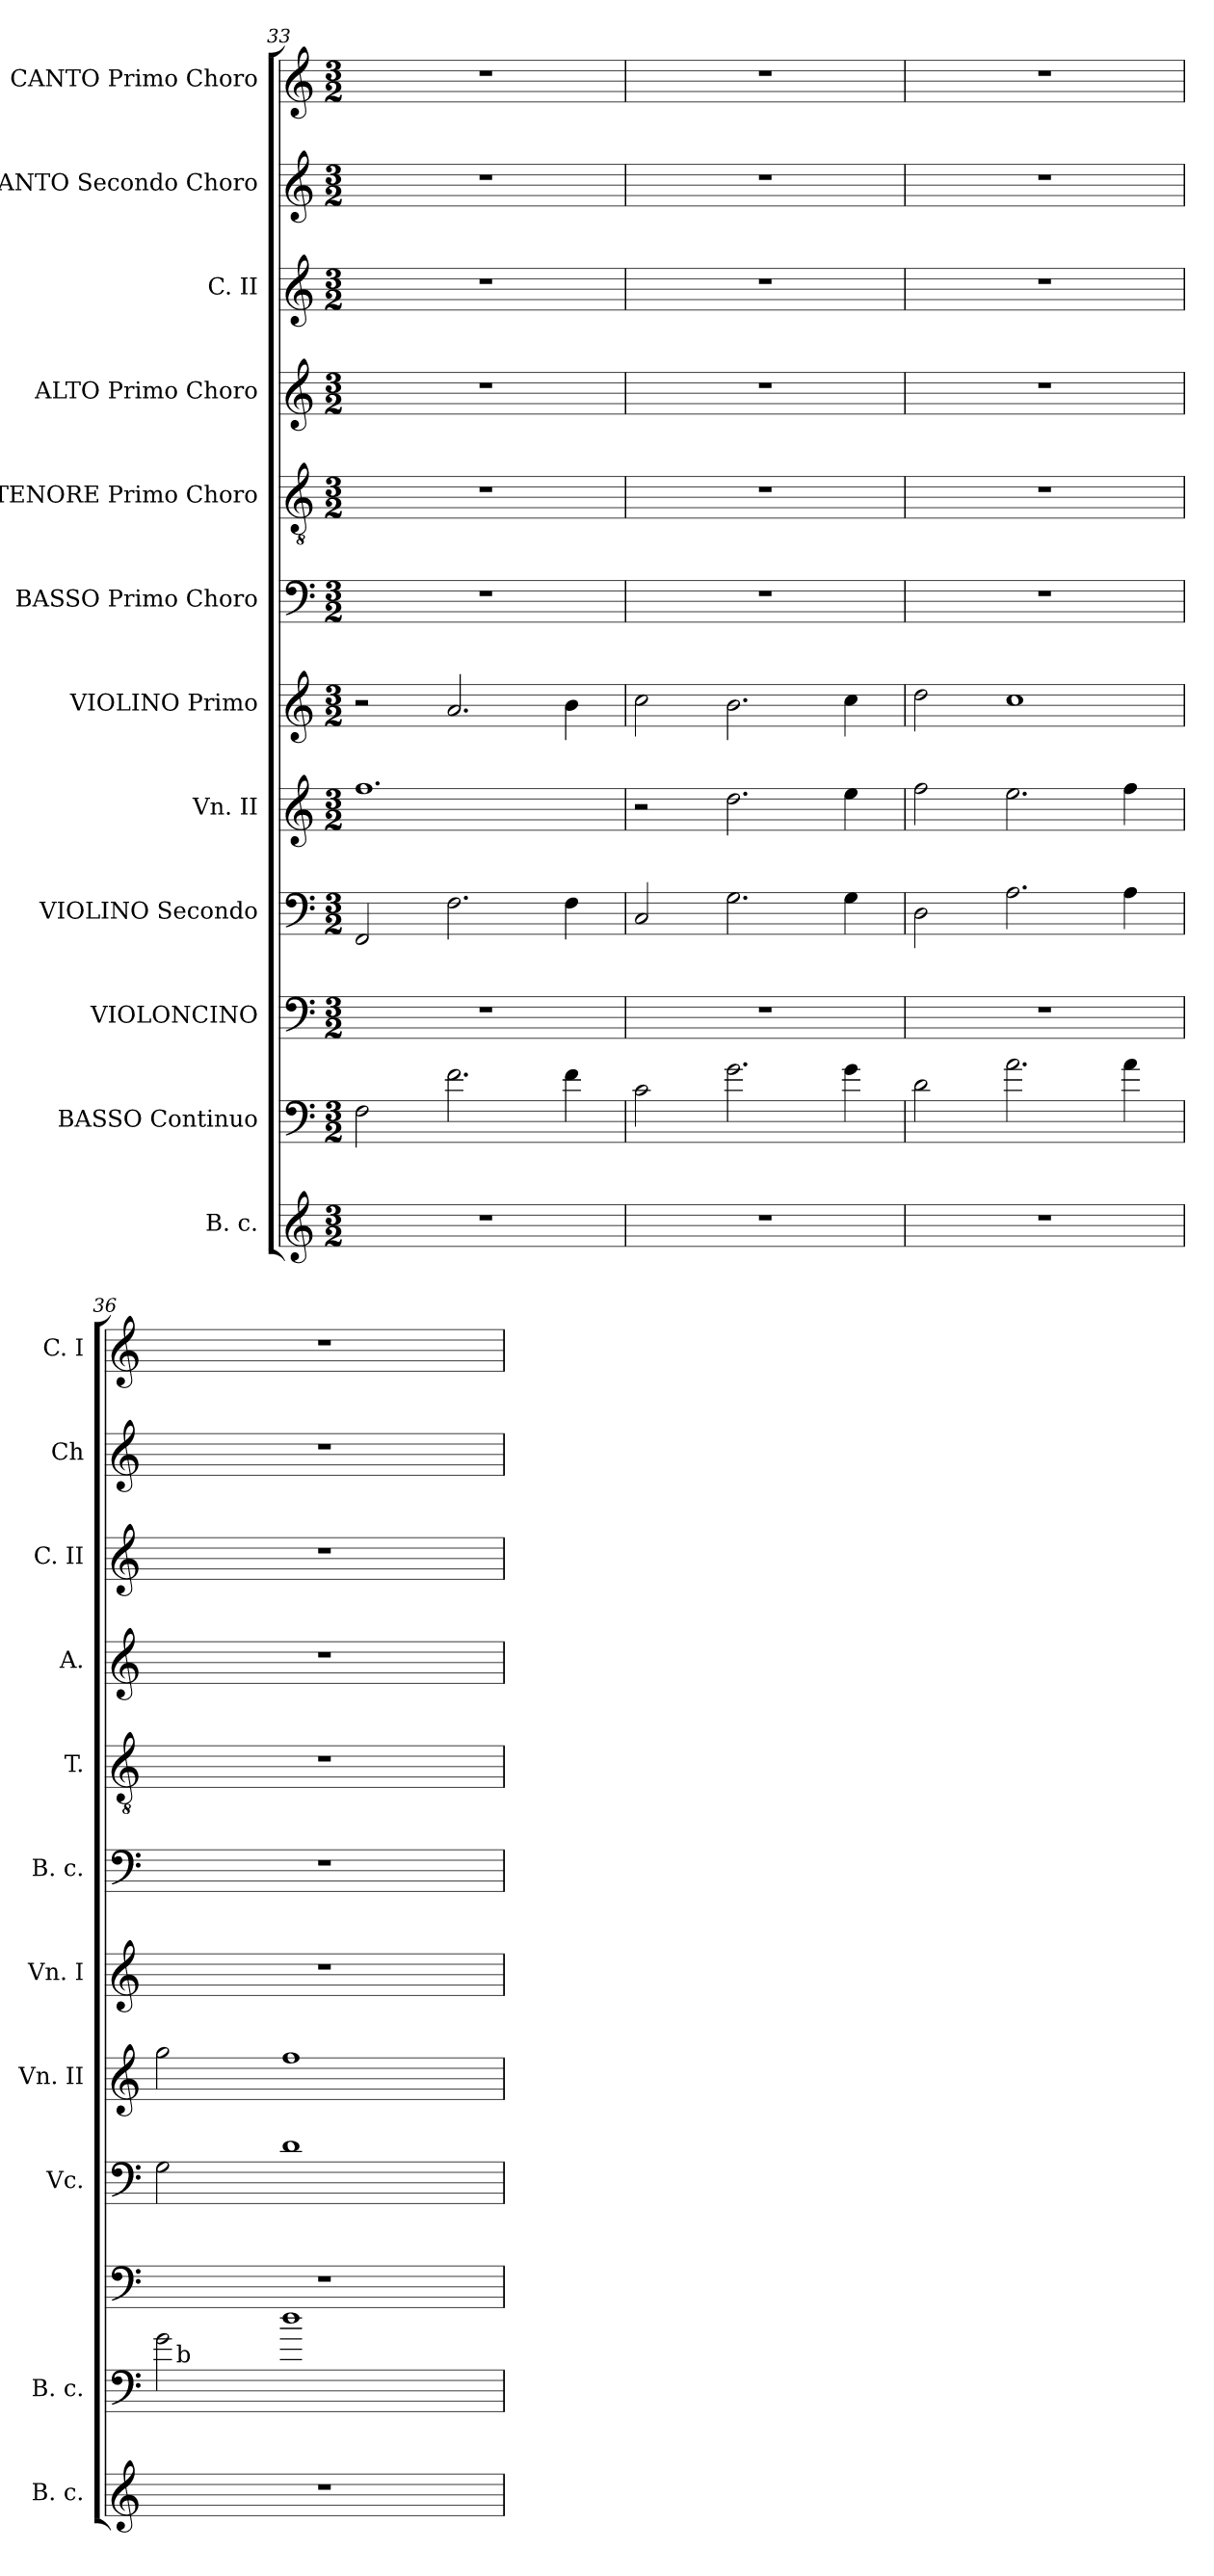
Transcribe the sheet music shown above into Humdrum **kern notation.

**kern	**kern	**kern	**kern	**kern	**kern	**kern	**kern	**kern	**kern	**kern	**kern
*part12	*part11	*part10	*part9	*part8	*part7	*part6	*part5	*part4	*part3	*part2	*part1
*staff12	*staff11	*staff10	*staff9	*staff8	*staff7	*staff6	*staff5	*staff4	*staff3	*staff2	*staff1
*I"B. c.	*I"BASSO Continuo	*I"VIOLONCINO	*I"VIOLINO Secondo	*I"Vn. II	*I"VIOLINO Primo	*I"BASSO Primo Choro	*I"TENORE Primo Choro	*I"ALTO Primo Choro	*I"C. II	*I"CANTO Secondo Choro	*I"CANTO Primo Choro
*I'B. c.	*I'B. c.	*	*I'Vc.	*I'Vn. II	*I'Vn. I	*I'B. c.	*I'T.	*I'A.	*I'C. II	*I'Ch	*I'C. I
*clefG2	*clefF4	*clefF4	*clefF4	*clefG2	*clefG2	*clefF4	*clefGv2	*clefG2	*clefG2	*clefG2	*clefG2
*	*ITrd7c12	*	*	*	*	*	*	*	*	*	*
*k[]	*k[]	*k[]	*k[]	*k[]	*k[]	*k[]	*k[]	*k[]	*k[]	*k[]	*k[]
*C:	*C:	*C:	*C:	*C:	*C:	*C:	*C:	*C:	*C:	*C:	*C:
*M3/2	*M3/2	*M3/2	*M3/2	*M3/2	*M3/2	*M3/2	*M3/2	*M3/2	*M3/2	*M3/2	*M3/2
=33	=33	=33	=33	=33	=33	=33	=33	=33	=33	=33	=33
1.r	2FF\	1.r	2FF/	1.ff	2r	1.r	1.r	1.r	1.r	1.r	1.r
.	2.F\	.	2.F\	.	2.a/	.	.	.	.	.	.
.	4F\	.	4F\	.	4b\	.	.	.	.	.	.
!!LO:LB:g=z
=34	=34	=34	=34	=34	=34	=34	=34	=34	=34	=34	=34
1.r	2C\	1.r	2C/	2r	2cc\	1.r	1.r	1.r	1.r	1.r	1.r
.	2.G\	.	2.G\	2.dd\	2.b\	.	.	.	.	.	.
.	4G\	.	4G\	4ee\	4cc\	.	.	.	.	.	.
=35	=35	=35	=35	=35	=35	=35	=35	=35	=35	=35	=35
1.r	2D\	1.r	2D\	2ff\	2dd\	1.r	1.r	1.r	1.r	1.r	1.r
.	2.A\	.	2.A\	2.ee\	1cc	.	.	.	.	.	.
.	4A\	.	4A\	4ff\	.	.	.	.	.	.	.
=36	=36	=36	=36	=36	=36	=36	=36	=36	=36	=36	=36
!	!	!	!	!	!LO:N:vis=1	!	!	!	!	!	!
*	*^	*	*	*	*	*	*	*	*	*	*
1.r	2G\	32ryy	1.r	2G\	2gg\	1.r	1.r	1.r	1.r	1.r	1.r	1.r
!	!	!LO:TX:a:t=b	!	!	!	!	!	!	!	!	!	!
.	.	1ryy	.	.	.	.	.	.	.	.	.	.
.	1d	.	.	1d	1ff	.	.	.	.	.	.	.
.	.	4...ryy	.	.	.	.	.	.	.	.	.	.
*	*v	*v	*	*	*	*	*	*	*	*	*	*
=	=	=	=	=	=	=	=	=	=	=	=
*-	*-	*-	*-	*-	*-	*-	*-	*-	*-	*-	*-
